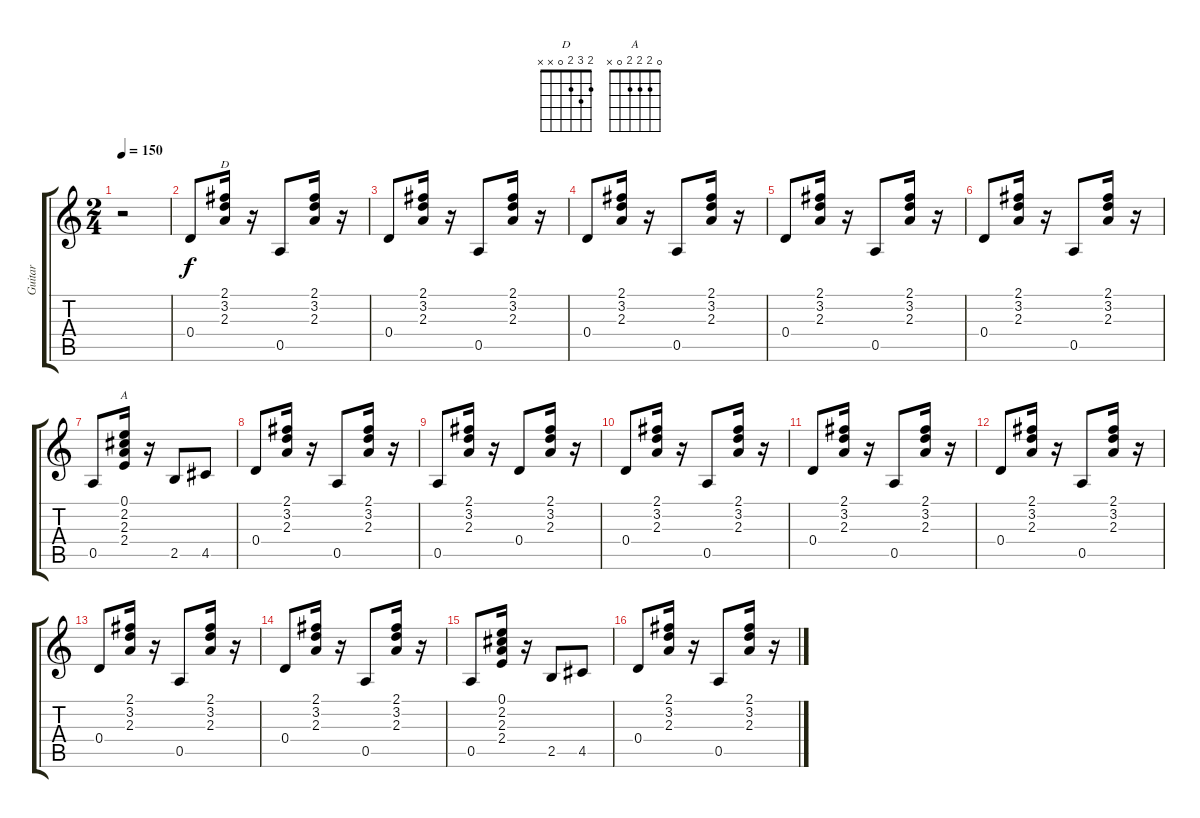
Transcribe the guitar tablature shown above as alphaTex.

\track ("Guitar" "Guitar") {instrument acousticguitarsteel}
\staff {score tabs}
\tuning (E4 B3 G3 D3 A2 E2) {hide}
\chord ("D" 2 3 2 0 x x)
\chord ("A" 0 2 2 2 0 x)
\ts (2 4)
\tempo 150
\clef g2
\ks c
r.2{dy f instrument acousticguitarsteel} |
0.4.8 (2.1 3.2 2.3).16{ch "D"} r.16 0.5.8 (2.1 3.2 2.3).16 r.16 |
0.4.8 (2.1 3.2 2.3).16 r.16 0.5.8 (2.1 3.2 2.3).16 r.16 |
0.4.8 (2.1 3.2 2.3).16 r.16 0.5.8 (2.1 3.2 2.3).16 r.16 |
0.4.8 (2.1 3.2 2.3).16 r.16 0.5.8 (2.1 3.2 2.3).16 r.16 |
0.4.8 (2.1 3.2 2.3).16 r.16 0.5.8 (2.1 3.2 2.3).16 r.16 |
0.5.8 (0.1 2.2 2.3 2.4).16{ch "A"} r.16 2.5.8 4.5.8 |
0.4.8 (2.1 3.2 2.3).16 r.16 0.5.8 (2.1 3.2 2.3).16 r.16 |
0.5.8 (2.1 3.2 2.3).16 r.16 0.4.8 (2.1 3.2 2.3).16 r.16 |
0.4.8 (2.1 3.2 2.3).16 r.16 0.5.8 (2.1 3.2 2.3).16 r.16 |
0.4.8 (2.1 3.2 2.3).16 r.16 0.5.8 (2.1 3.2 2.3).16 r.16 |
0.4.8 (2.1 3.2 2.3).16 r.16 0.5.8 (2.1 3.2 2.3).16 r.16 |
0.4.8 (2.1 3.2 2.3).16 r.16 0.5.8 (2.1 3.2 2.3).16 r.16 |
0.4.8 (2.1 3.2 2.3).16 r.16 0.5.8 (2.1 3.2 2.3).16 r.16 |
0.5.8 (0.1 2.2 2.3 2.4).16 r.16 2.5.8 4.5.8 |
0.4.8 (2.1 3.2 2.3).16 r.16 0.5.8 (2.1 3.2 2.3).16 r.16
